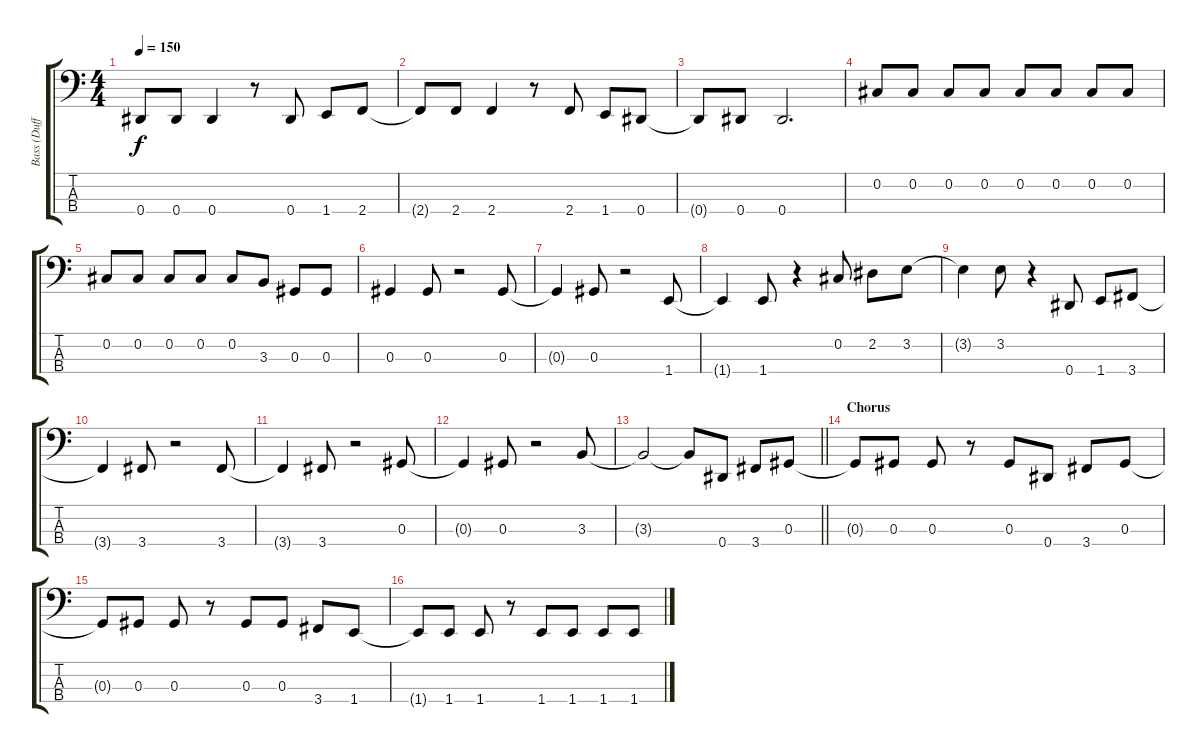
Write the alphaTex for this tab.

\track ("Bass (Duff)" "Bass (Duff") {instrument electricbassfinger}
\staff {score tabs}
\tuning (Gb2 Db2 Ab1 Eb1) {hide}
\ts (4 4)
\tempo 150
\clef f4
\ks c
0.4{t}.8{dy f} 0.4.8 0.4.4 r.8 0.4.8 1.4.8 2.4.8 |
2.4{t}.8 2.4.8 2.4.4 r.8 2.4.8 1.4.8 0.4.8 |
0.4{t}.8 0.4.8 0.4.2{d} |
0.2.8{volume 16} 0.2.8 0.2.8 0.2.8 0.2.8 0.2.8 0.2.8 0.2.8 |
0.2.8 0.2.8 0.2.8 0.2.8 0.2.8 3.3.8 0.3.8 0.3.8 |
0.3.4 0.3.8 r.2 0.3.8 |
0.3{t}.4 0.3.8 r.2 1.4.8 |
1.4{t}.4 1.4.8 r.4 0.2.8 2.2.8 3.2.8 |
3.2{t}.4 3.2.8 r.4 0.4.8 1.4.8 3.4.8 |
3.4{t}.4 3.4.8 r.2 3.4.8 |
3.4{t}.4 3.4.8 r.2 0.3.8 |
0.3{t}.4 0.3.8 r.2 3.3.8 |
\barLineRight lightlight
3.3{t}.2 3.3{t}.8 0.4.8 3.4.8 0.3.8 |
\section ("" "Chorus")
0.3{t}.8 0.3.8 0.3.8 r.8 0.3.8 0.4.8 3.4.8 0.3.8 |
0.3{t}.8 0.3.8 0.3.8 r.8 0.3.8 0.3.8 3.4.8 1.4.8 |
1.4{t}.8 1.4.8 1.4.8 r.8 1.4.8 1.4.8 1.4.8 1.4.8
